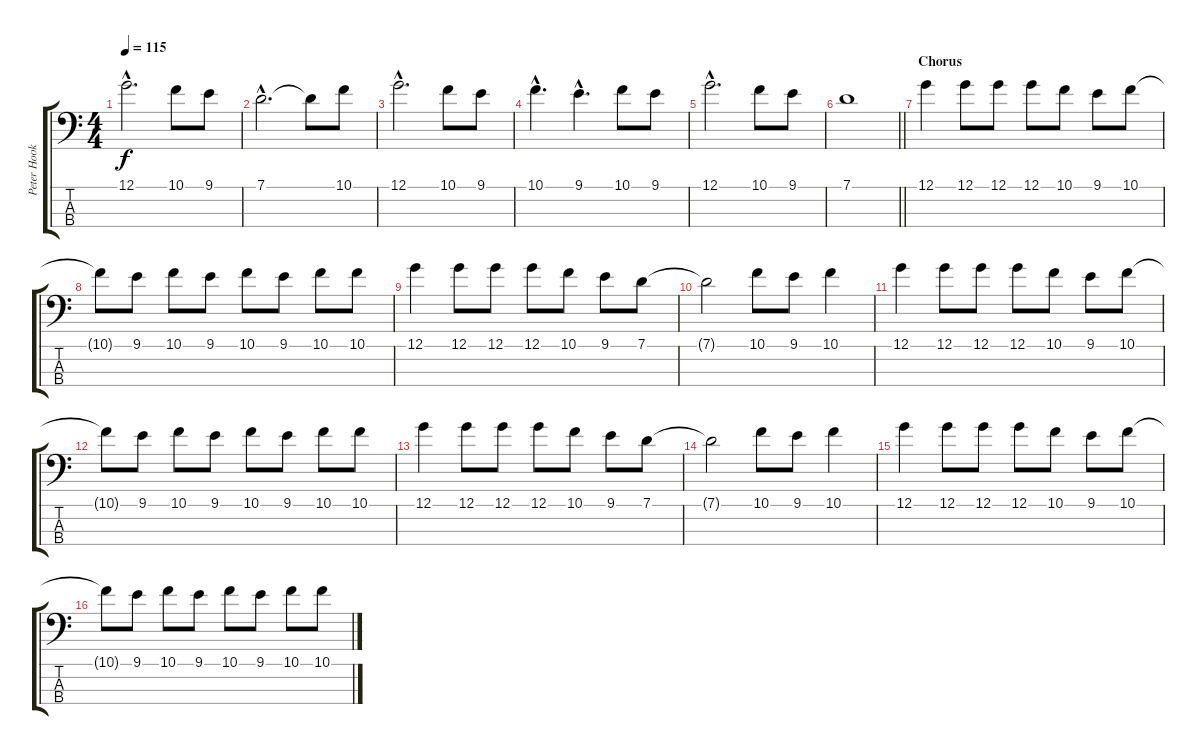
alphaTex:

\track ("Peter Hook - Bass" "Peter Hook") {instrument electricbasspick}
\staff {score tabs}
\tuning (G2 D2 A1 E1) {hide}
\ts (4 4)
\tempo 115
\clef f4
\ks c
12.1{hac}.2{d dy f} 10.1.8 9.1.8 |
7.1{hac}.2{d} 7.1{t}.8 10.1.8 |
12.1{hac}.2{d} 10.1.8 9.1.8 |
10.1{hac}.4{d} 9.1{hac}.4{d} 10.1.8 9.1.8 |
12.1{hac}.2{d} 10.1.8 9.1.8 |
\barLineRight lightlight
7.1.1 |
\section ("" "Chorus")
12.1.4 12.1.8 12.1.8 12.1.8 10.1.8 9.1.8 10.1.8 |
10.1{t}.8 9.1.8 10.1.8 9.1.8 10.1.8 9.1.8 10.1.8 10.1.8 |
12.1.4 12.1.8 12.1.8 12.1.8 10.1.8 9.1.8 7.1.8 |
7.1{t}.2 10.1.8 9.1.8 10.1.4 |
12.1.4 12.1.8 12.1.8 12.1.8 10.1.8 9.1.8 10.1.8 |
10.1{t}.8 9.1.8 10.1.8 9.1.8 10.1.8 9.1.8 10.1.8 10.1.8 |
12.1.4 12.1.8 12.1.8 12.1.8 10.1.8 9.1.8 7.1.8 |
7.1{t}.2 10.1.8 9.1.8 10.1.4 |
12.1.4 12.1.8 12.1.8 12.1.8 10.1.8 9.1.8 10.1.8 |
10.1{t}.8 9.1.8 10.1.8 9.1.8 10.1.8 9.1.8 10.1.8 10.1.8
